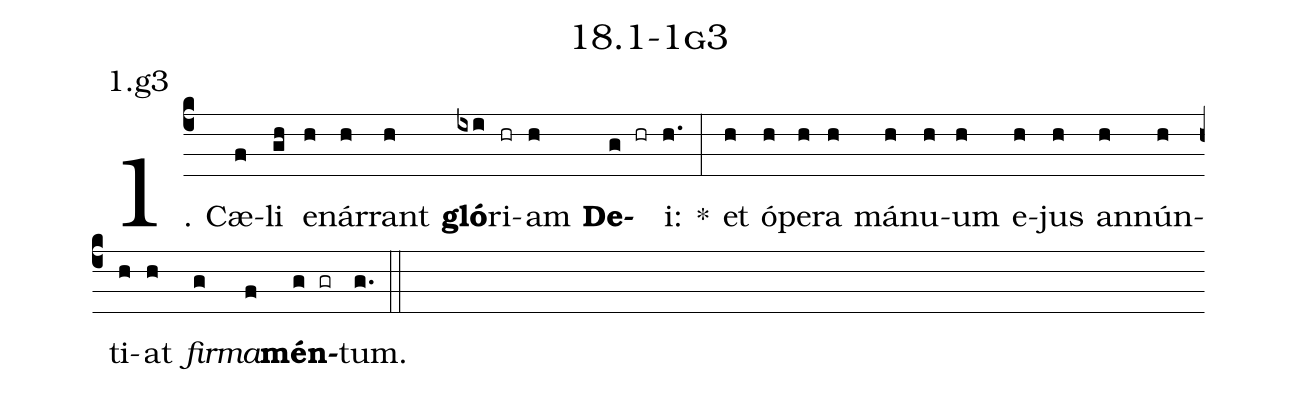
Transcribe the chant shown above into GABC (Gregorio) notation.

name: 18.1-1g3;
annotation: 1.g3;
%%
(c4)1. Cæ(f)li(gh) e(h)nár(h)rant(h) <b>gló</b>(ixi)ri(hr)am(h) <b>De</b>(g hr)i:(h.) *(:) et(h) ó(h)pe(h)ra(h) má(h)nu(h)um(h) e(h)jus(h) an(h)nún(h)ti(h)at(h) <i>fir</i>(g)<i>ma</i>(f)<b>mén</b>(g gr)tum.(g.) (::)


%E(h) u(h) o(g) u(f) a(g) e.(g.) (::)
